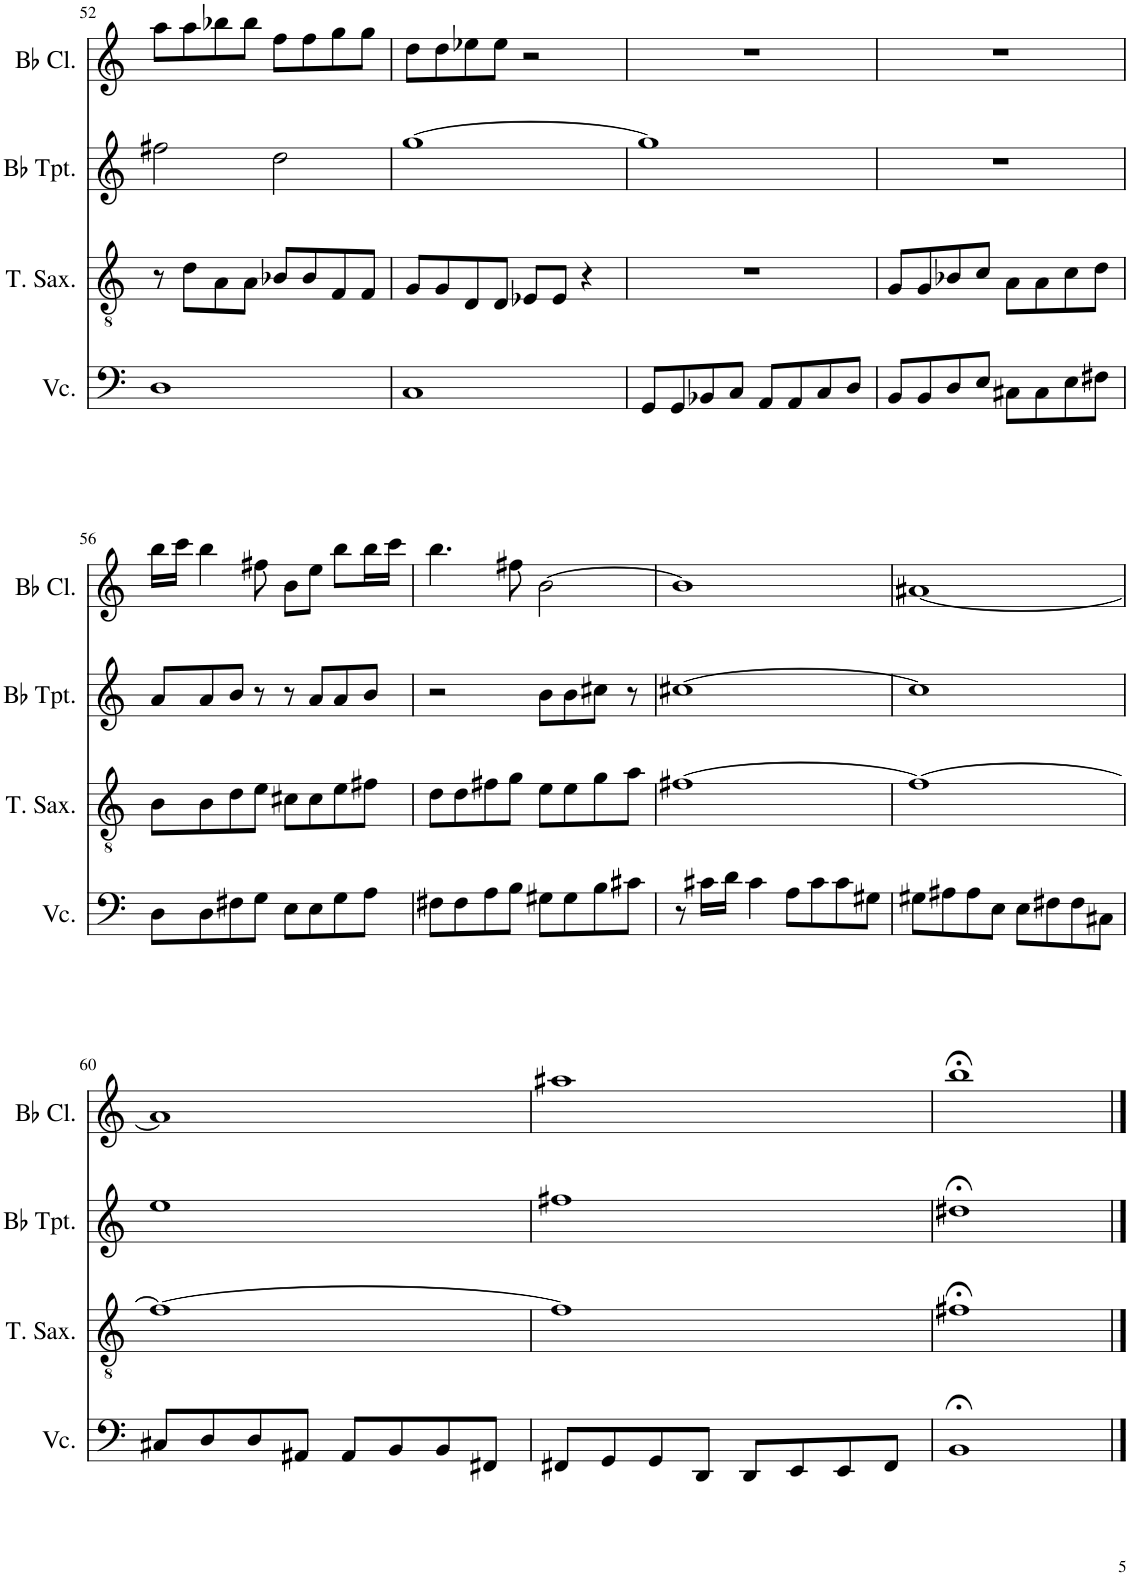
**kern	**kern	**kern	**kern
*part4	*part3	*part2	*part1
*staff4	*staff3	*staff2	*staff1
*I"Violoncello	*I"Tenor Saxophone	*I"Bb Trumpet	*I"Bb Clarinet
*I'Vc.	*I'T. Sax.	*I'Bb Tpt.	*I'Bb Cl.
!!LO:PB:g=z
*clefF4	*clefGv2	*clefG2	*clefG2
*k[]	*k[]	*k[]	*k[]
*M4/4	*M4/4	*M4/4	*M4/4
=52	=52	=52	=52
1D	8r	2ff#X\	8aa\L
.	8d\L	.	8aa\
.	8A\	.	8bb-X\
.	8A\J	.	8bb-\J
.	8B-X/L	2dd\	8ff\L
.	8B-/	.	8ff\
.	8F/	.	8gg\
.	8F/J	.	8gg\J
=53	=53	=53	=53
1C	8G/L	[1gg	8dd\L
.	8G/	.	8dd\
.	8D/	.	8ee-X\
.	8D/J	.	8ee-\J
.	8E-X/L	.	2r
.	8E-/J	.	.
.	4r	.	.
=54	=54	=54	=54
8GG/L	1r	1gg]	1r
8GG/	.	.	.
8BB-X/	.	.	.
8C/J	.	.	.
8AA/L	.	.	.
8AA/	.	.	.
8C/	.	.	.
8D/J	.	.	.
=55	=55	=55	=55
8BB/L	8G/L	1r	1r
8BB/	8G/	.	.
8D/	8B-X/	.	.
8E/J	8c/J	.	.
8C#X\L	8A\L	.	.
8C#\	8A\	.	.
8E\	8c\	.	.
8F#X\J	8d\J	.	.
!!LO:LB:g=z
=56	=56	=56	=56
8D\L	8B\L	8a/L	16bb\LL
.	.	.	16ccc\JJ
8D\	8B\	8a/	4bb\
8F#X\	8d\	8b/J	.
8G\J	8e\J	8r	8ff#X\
8E\L	8c#X\L	8r	8b\L
8E\	8c#\	8a/L	8ee\J
8G\	8e\	8a/	8bb\L
8A\J	8f#X\J	8b/J	16bb\L
.	.	.	16ccc\JJ
=57	=57	=57	=57
8F#X\L	8d\L	2r	4.bb\
8F#\	8d\	.	.
8A\	8f#X\	.	.
8B\J	8g\J	.	8ff#X\
8G#X\L	8e\L	8b\L	[2b\
8G#\	8e\	8b\	.
8B\	8g\	8cc#X\J	.
8c#X\J	8a\J	8r	.
=58	=58	=58	=58
8r	[1f#X	[1cc#X	1b]
16c#X\LL	.	.	.
16d\JJ	.	.	.
4c#\	.	.	.
8A\L	.	.	.
8c#\	.	.	.
8c#\	.	.	.
8G#X\J	.	.	.
=59	=59	=59	=59
8G#X\L	1f#_	1cc#]	[1a#X
8A#X\	.	.	.
8A#\	.	.	.
8E\J	.	.	.
8E\L	.	.	.
8F#X\	.	.	.
8F#\	.	.	.
8C#X\J	.	.	.
!!LO:LB:g=z
=60	=60	=60	=60
8C#X/L	1f#_	1ee	1a#]
8D/	.	.	.
8D/	.	.	.
8AA#X/J	.	.	.
8AA#/L	.	.	.
8BB/	.	.	.
8BB/	.	.	.
8FF#X/J	.	.	.
=61	=61	=61	=61
8FF#X/L	1f#]	1ff#X	1aa#X
8GG/	.	.	.
8GG/	.	.	.
8DD/J	.	.	.
8DD/L	.	.	.
8EE/	.	.	.
8EE/	.	.	.
8FF#/J	.	.	.
=62	=62	=62	=62
1BB;<	1f#X;<	1dd#X;<	1bb;<
==	==	==	==
*-	*-	*-	*-
